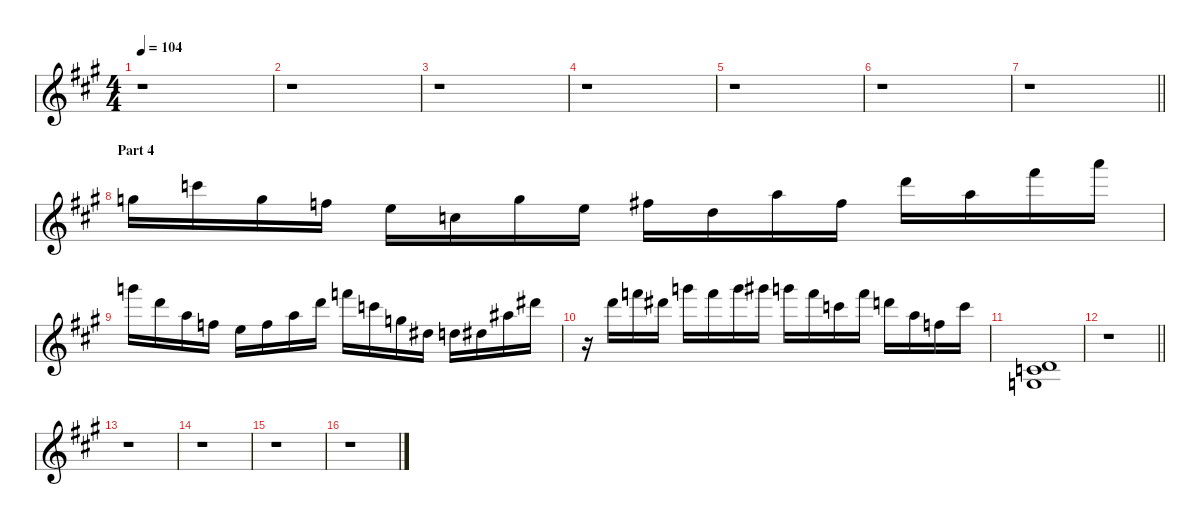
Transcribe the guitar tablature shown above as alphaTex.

\defaultSystemsLayout 4
\hideDynamics
\bracketExtendMode nobrackets
\singleTrackTrackNamePolicy hidden
\multiTrackTrackNamePolicy hidden
\otherSystemsTrackNameOrientation horizontal
\track ("Synth   " "org.") {instrument churchorgan}
\staff {score}
\tuning (E4 B3 G3 D3 A2 E2)
\ts (4 4)
\tempo 104
\clef g2
\ks a
r.1{dy f beam Down} |
r.1{beam Down} |
r.1{beam Down} |
r.1{beam Down} |
r.1{beam Down} |
r.1{beam Down} |
\barLineRight lightlight
r.1{beam Down} |
\section ("" "Part 4")
20.2{acc forcenatural}.16{beam Down} 20.1{acc forcenatural}.16{beam Down} 20.2{acc forcenatural}.16{beam Down} 18.2{acc forcenatural}.16{beam Down} 17.2{acc forcenatural}.16{beam Down} 17.3{acc forcenatural}.16{beam Down} 15.1{acc forcenatural}.16{beam Down} 17.2{acc forcenatural}.16{beam Down} 14.1{acc #}.16{beam Down} 15.2{acc forcenatural}.16{beam Down} 17.1{acc forcenatural}.16{beam Down} 14.1{acc #}.16{beam Down} 22.1{acc forcenatural}.16{beam Down} 22.2{acc forcenatural}.16{beam Down} 26.1{acc #}.16{beam Down} 29.1{acc forcenatural}.16{beam Down} |
27.1{acc forcenatural}.16{beam Down} 22.1{acc forcenatural}.16{beam Down} 22.2{acc forcenatural}.16{beam Down} 22.3{acc forcenatural}.16{beam Down} 21.3{acc forcenatural}.16{beam Down} 22.3{acc forcenatural}.16{beam Down} 22.2{acc forcenatural}.16{beam Down} 22.1{acc forcenatural}.16{beam Down} 25.1{acc forcenatural}.16{beam Down} 20.1{acc forcenatural}.16{beam Down} 20.2{acc forcenatural}.16{beam Down} 20.3{acc #}.16{beam Down} 19.3{acc forcenatural}.16{beam Down} 20.3{acc #}.16{beam Down} 18.1{acc #}.16{beam Down} 23.1{acc #}.16{beam Down} |
r.16{beam Down} 22.1{acc forcenatural}.16{beam Down} 25.1{acc forcenatural}.16{beam Down} 23.1{acc #}.16{beam Down} 27.1{acc forcenatural}.16{beam Down} 25.1{acc forcenatural}.16{beam Down} 27.1{acc forcenatural}.16{beam Down} 28.1{acc #}.16{beam Down} 27.1{acc forcenatural}.16{beam Down} 25.1{acc forcenatural}.16{beam Down} 20.1{acc forcenatural}.16{beam Down} 25.1{acc forcenatural}.16{beam Down} 22.1{acc forcenatural}.16{beam Down} 22.2{acc forcenatural}.16{beam Down} 22.3{acc forcenatural}.16{beam Down} 20.1{acc forcenatural}.16{beam Down} |
(1.2{acc forcenatural} 7.3{acc forcenatural} 5.4{acc forcenatural}).1{beam Up} |
\barLineRight lightlight
r.1{beam Down} |
r.1{beam Down} |
r.1{beam Down} |
r.1{beam Down} |
r.1{beam Down}
